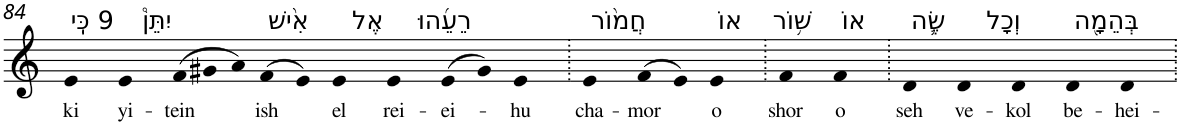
**kern	**text
*part1	*part1
*staff1	*staff1
*I"Piano	*
*I'Pno	*
!!LO:PB:g=z
*clefG2	*
*k[]	*
=84	=84
!LO:TX:a:t=9 כִּֽי	!
!	!LO:LY:b
4e	ki
!LO:TX:a:t=יִתֵּן֩	!
!	!LO:LY:b
4e	yi-
!	!LO:LY:b
(>12f	-tein
12g#X	.
12a)	.
!LO:TX:a:t=אִ֨ישׁ	!
!	!LO:LY:b
(>8f	ish
8e)	.
!LO:TX:a:t=אֶל	!
!	!LO:LY:b
4e	el
!LO:TX:a:t=רֵעֵ֜הוּ	!
!	!LO:LY:b
4e	rei-
!	!LO:LY:b
(>8e	-ei-
8g#)	.
!	!LO:LY:b
4e	-hu
=85.	=85.
!LO:TX:a:t=חֲמ֨וֹר	!
!	!LO:LY:b
4e	cha-
!	!LO:LY:b
(>8f	-mor
8e)	.
!LO:TX:a:t=אוֹ	!
!	!LO:LY:b
4e	o
=86.	=86.
!LO:TX:a:t=שׁ֥וֹר	!
!	!LO:LY:b
4f	shor
!LO:TX:a:t=אוֹ	!
!	!LO:LY:b
4f	o
=87.	=87.
!LO:TX:a:t=שֶׂ֛ה	!
!	!LO:LY:b
4d	seh
!LO:TX:a:t=וְכָל	!
!	!LO:LY:b
4d	ve-
!	!LO:LY:b
4d	-kol
!LO:TX:a:t=בְּהֵמָ֖ה	!
!	!LO:LY:b
4d	be-
!	!LO:LY:b
4d	-hei-
=.	=.
*-	*-
